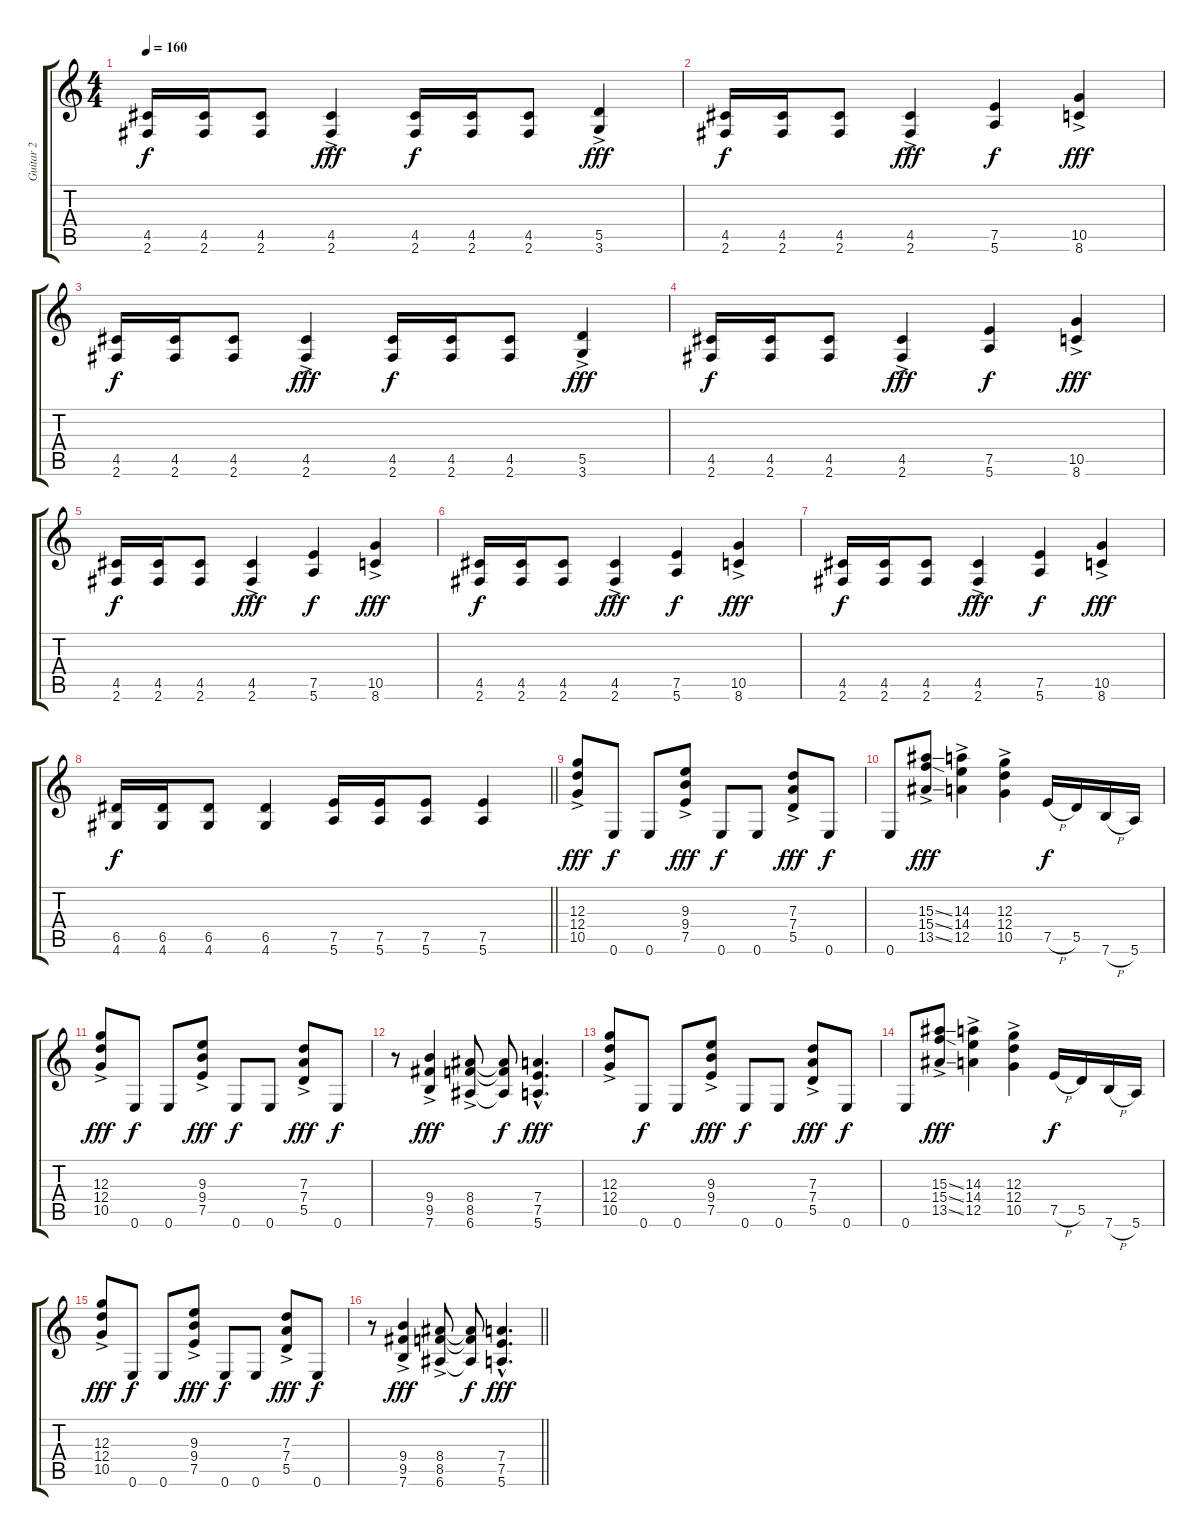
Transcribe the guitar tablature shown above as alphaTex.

\track ("Guitar 2" "Guitar 2") {instrument distortionguitar}
\staff {score tabs}
\tuning (E4 B3 G3 D3 A2 E2) {hide}
\ts (4 4)
\tempo 160
\clef g2
\ks c
(4.5 2.6).16{dy f} (4.5 2.6).16 (4.5 2.6).8 (4.5{ac} 2.6{ac}).4{dy fff} (4.5 2.6).16{dy f} (4.5 2.6).16 (4.5 2.6).8 (5.5{ac} 3.6{ac}).4{dy fff} |
(4.5 2.6).16{dy f} (4.5 2.6).16 (4.5 2.6).8 (4.5{ac} 2.6{ac}).4{dy fff} (7.5 5.6).4{dy f} (10.5{ac} 8.6{ac}).4{dy fff} |
(4.5 2.6).16{dy f} (4.5 2.6).16 (4.5 2.6).8 (4.5{ac} 2.6{ac}).4{dy fff} (4.5 2.6).16{dy f} (4.5 2.6).16 (4.5 2.6).8 (5.5{ac} 3.6{ac}).4{dy fff} |
(4.5 2.6).16{dy f} (4.5 2.6).16 (4.5 2.6).8 (4.5{ac} 2.6{ac}).4{dy fff} (7.5 5.6).4{dy f} (10.5{ac} 8.6{ac}).4{dy fff} |
(4.5 2.6).16{dy f} (4.5 2.6).16 (4.5 2.6).8 (4.5{ac} 2.6{ac}).4{dy fff} (7.5 5.6).4{dy f} (10.5{ac} 8.6{ac}).4{dy fff} |
(4.5 2.6).16{dy f} (4.5 2.6).16 (4.5 2.6).8 (4.5{ac} 2.6{ac}).4{dy fff} (7.5 5.6).4{dy f} (10.5{ac} 8.6{ac}).4{dy fff} |
(4.5 2.6).16{dy f} (4.5 2.6).16 (4.5 2.6).8 (4.5{ac} 2.6{ac}).4{dy fff} (7.5 5.6).4{dy f} (10.5{ac} 8.6{ac}).4{dy fff} |
\barLineRight lightlight
(6.5 4.6).16{dy f} (6.5 4.6).16 (6.5 4.6).8 (6.5 4.6).4 (7.5 5.6).16 (7.5 5.6).16 (7.5 5.6).8 (7.5 5.6).4 |
(12.3{ac} 12.4{ac} 10.5{ac}).8{dy fff} 0.6.8{dy f} 0.6.8 (9.3{ac} 9.4{ac} 7.5{ac}).8{dy fff} 0.6.8{dy f} 0.6.8 (7.3{ac} 7.4{ac} 5.5{ac}).8{dy fff} 0.6.8{dy f} |
0.6.8 (15.3{ss ac} 15.4{ss ac} 13.5{ss ac}).8{dy fff} (14.3{ac} 14.4{ac} 12.5{ac}).4 (12.3{ac} 12.4{ac} 10.5{ac}).4 7.5{h}.16{dy f} 5.5.16 7.6{h}.16 5.6.16 |
(12.3{ac} 12.4{ac} 10.5{ac}).8{dy fff} 0.6.8{dy f} 0.6.8 (9.3{ac} 9.4{ac} 7.5{ac}).8{dy fff} 0.6.8{dy f} 0.6.8 (7.3{ac} 7.4{ac} 5.5{ac}).8{dy fff} 0.6.8{dy f} |
r.8 (9.4{ac} 9.5{ac} 7.6{ac}).4{dy fff} (8.4{ac} 8.5{ac} 6.6{ac}).8 (8.4{t} 8.5{t} 6.6{t}).8{dy f} (7.4{hac} 7.5{hac} 5.6{hac}).4{d dy fff} |
(12.3{ac} 12.4{ac} 10.5{ac}).8 0.6.8{dy f} 0.6.8 (9.3{ac} 9.4{ac} 7.5{ac}).8{dy fff} 0.6.8{dy f} 0.6.8 (7.3{ac} 7.4{ac} 5.5{ac}).8{dy fff} 0.6.8{dy f} |
0.6.8 (15.3{ss ac} 15.4{ss ac} 13.5{ss ac}).8{dy fff} (14.3{ac} 14.4{ac} 12.5{ac}).4 (12.3{ac} 12.4{ac} 10.5{ac}).4 7.5{h}.16{dy f} 5.5.16 7.6{h}.16 5.6.16 |
(12.3{ac} 12.4{ac} 10.5{ac}).8{dy fff} 0.6.8{dy f} 0.6.8 (9.3{ac} 9.4{ac} 7.5{ac}).8{dy fff} 0.6.8{dy f} 0.6.8 (7.3{ac} 7.4{ac} 5.5{ac}).8{dy fff} 0.6.8{dy f} |
\barLineRight lightlight
r.8 (9.4{ac} 9.5{ac} 7.6{ac}).4{dy fff} (8.4{ac} 8.5{ac} 6.6{ac}).8 (8.4{t} 8.5{t} 6.6{t}).8{dy f} (7.4{hac} 7.5{hac} 5.6{hac}).4{d dy fff}
